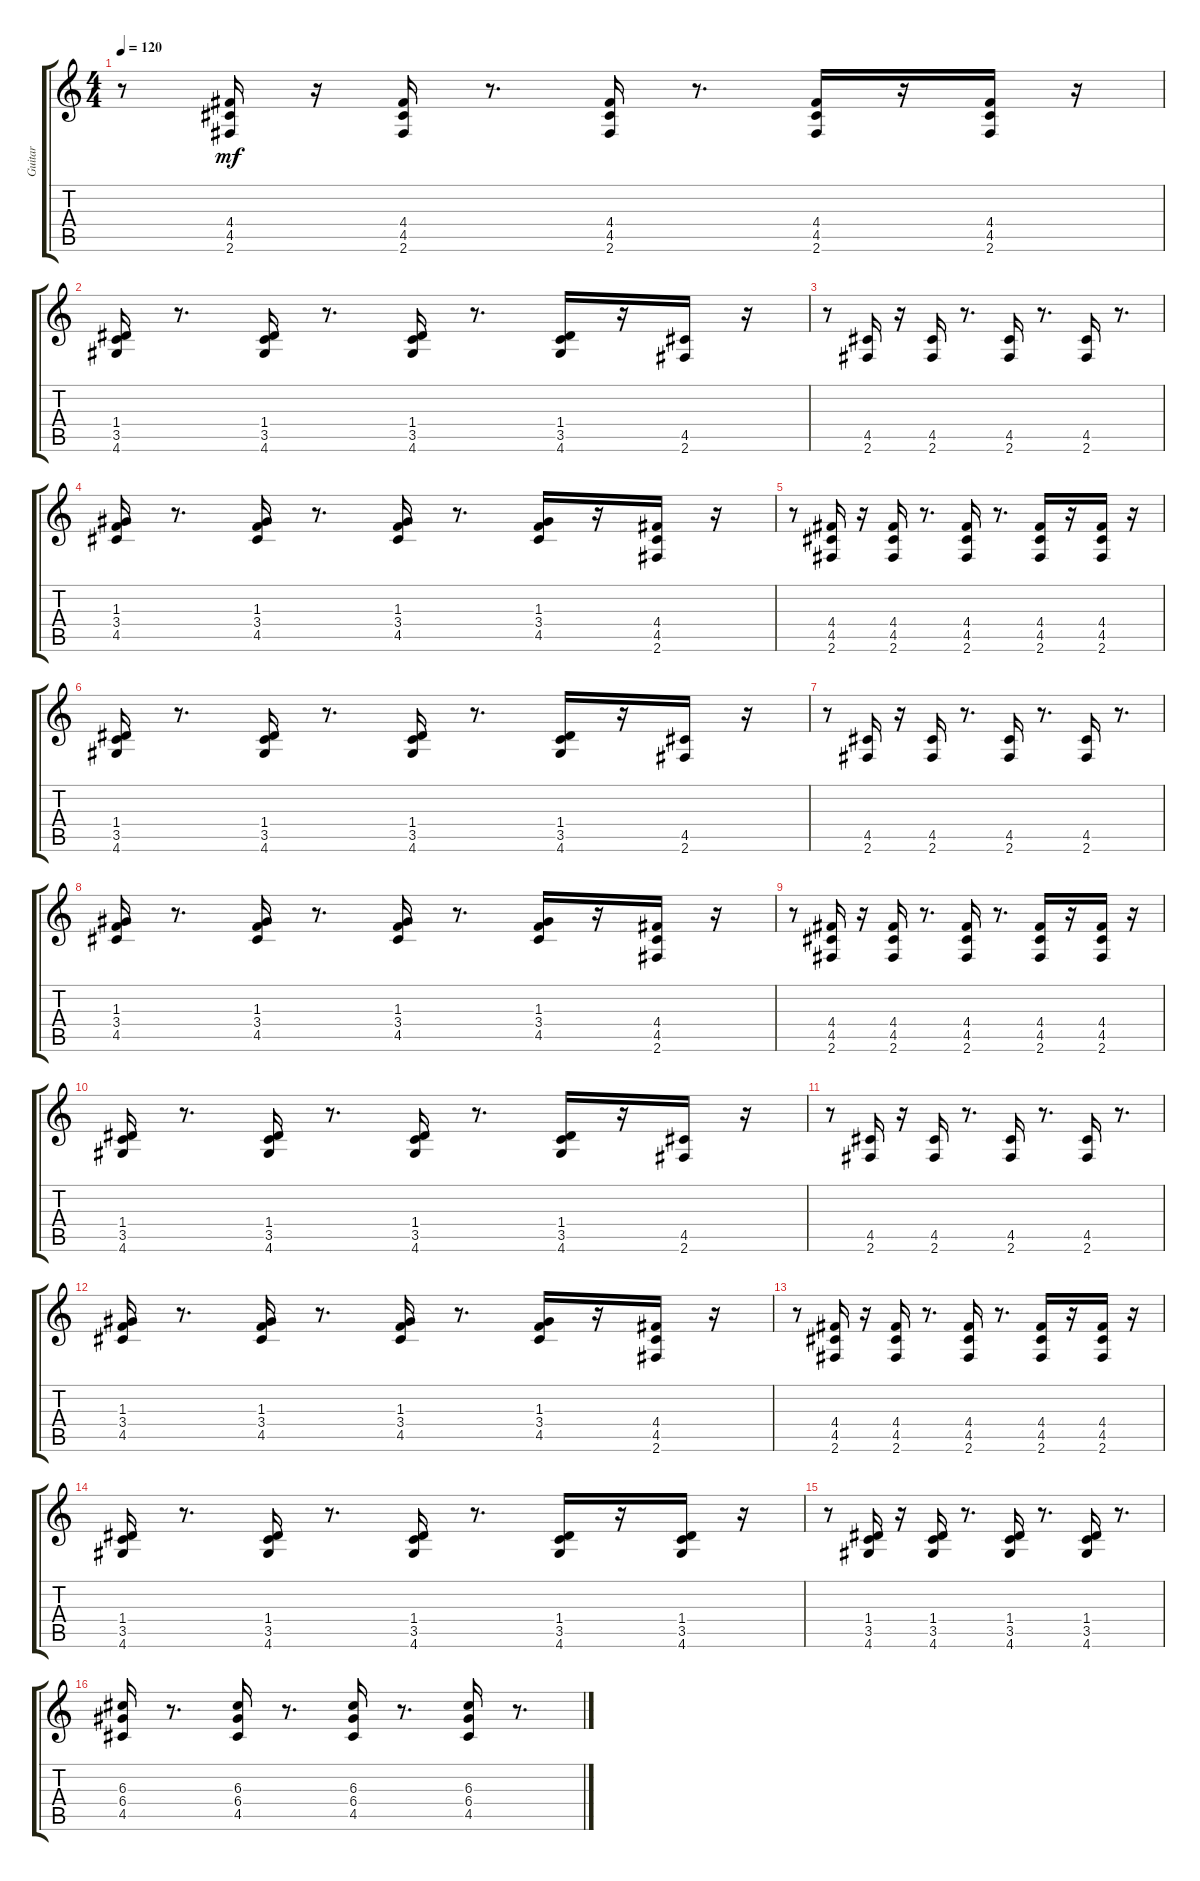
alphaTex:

\track ("Guitar" "Guitar") {instrument acousticguitarsteel}
\staff {score tabs}
\tuning (E4 B3 G3 D3 A2 E2) {hide}
\ts (4 4)
\tempo 120
\clef g2
\ks c
r.8{dy mf} (4.4 4.5 2.6).16 r.16 (4.4 4.5 2.6).16 r.8{d} (4.4 4.5 2.6).16 r.8{d} (4.4 4.5 2.6).16 r.16 (4.4 4.5 2.6).16 r.16 |
(1.4 3.5 4.6).16 r.8{d} (1.4 3.5 4.6).16 r.8{d} (1.4 3.5 4.6).16 r.8{d} (1.4 3.5 4.6).16 r.16 (4.5 2.6).16 r.16 |
r.8 (4.5 2.6).16 r.16 (4.5 2.6).16 r.8{d} (4.5 2.6).16 r.8{d} (4.5 2.6).16 r.8{d} |
(1.3 3.4 4.5).16 r.8{d} (1.3 3.4 4.5).16 r.8{d} (1.3 3.4 4.5).16 r.8{d} (1.3 3.4 4.5).16 r.16 (4.4 4.5 2.6).16 r.16 |
r.8 (4.4 4.5 2.6).16 r.16 (4.4 4.5 2.6).16 r.8{d} (4.4 4.5 2.6).16 r.8{d} (4.4 4.5 2.6).16 r.16 (4.4 4.5 2.6).16 r.16 |
(1.4 3.5 4.6).16 r.8{d} (1.4 3.5 4.6).16 r.8{d} (1.4 3.5 4.6).16 r.8{d} (1.4 3.5 4.6).16 r.16 (4.5 2.6).16 r.16 |
r.8 (4.5 2.6).16 r.16 (4.5 2.6).16 r.8{d} (4.5 2.6).16 r.8{d} (4.5 2.6).16 r.8{d} |
(1.3 3.4 4.5).16 r.8{d} (1.3 3.4 4.5).16 r.8{d} (1.3 3.4 4.5).16 r.8{d} (1.3 3.4 4.5).16 r.16 (4.4 4.5 2.6).16 r.16 |
r.8 (4.4 4.5 2.6).16 r.16 (4.4 4.5 2.6).16 r.8{d} (4.4 4.5 2.6).16 r.8{d} (4.4 4.5 2.6).16 r.16 (4.4 4.5 2.6).16 r.16 |
(1.4 3.5 4.6).16 r.8{d} (1.4 3.5 4.6).16 r.8{d} (1.4 3.5 4.6).16 r.8{d} (1.4 3.5 4.6).16 r.16 (4.5 2.6).16 r.16 |
r.8 (4.5 2.6).16 r.16 (4.5 2.6).16 r.8{d} (4.5 2.6).16 r.8{d} (4.5 2.6).16 r.8{d} |
(1.3 3.4 4.5).16 r.8{d} (1.3 3.4 4.5).16 r.8{d} (1.3 3.4 4.5).16 r.8{d} (1.3 3.4 4.5).16 r.16 (4.4 4.5 2.6).16 r.16 |
r.8 (4.4 4.5 2.6).16 r.16 (4.4 4.5 2.6).16 r.8{d} (4.4 4.5 2.6).16 r.8{d} (4.4 4.5 2.6).16 r.16 (4.4 4.5 2.6).16 r.16 |
(1.4 3.5 4.6).16 r.8{d} (1.4 3.5 4.6).16 r.8{d} (1.4 3.5 4.6).16 r.8{d} (1.4 3.5 4.6).16 r.16 (1.4 3.5 4.6).16 r.16 |
r.8 (1.4 3.5 4.6).16 r.16 (1.4 3.5 4.6).16 r.8{d} (1.4 3.5 4.6).16 r.8{d} (1.4 3.5 4.6).16 r.8{d} |
(6.3 6.4 4.5).16 r.8{d} (6.3 6.4 4.5).16 r.8{d} (6.3 6.4 4.5).16 r.8{d} (6.3 6.4 4.5).16 r.8{d}
